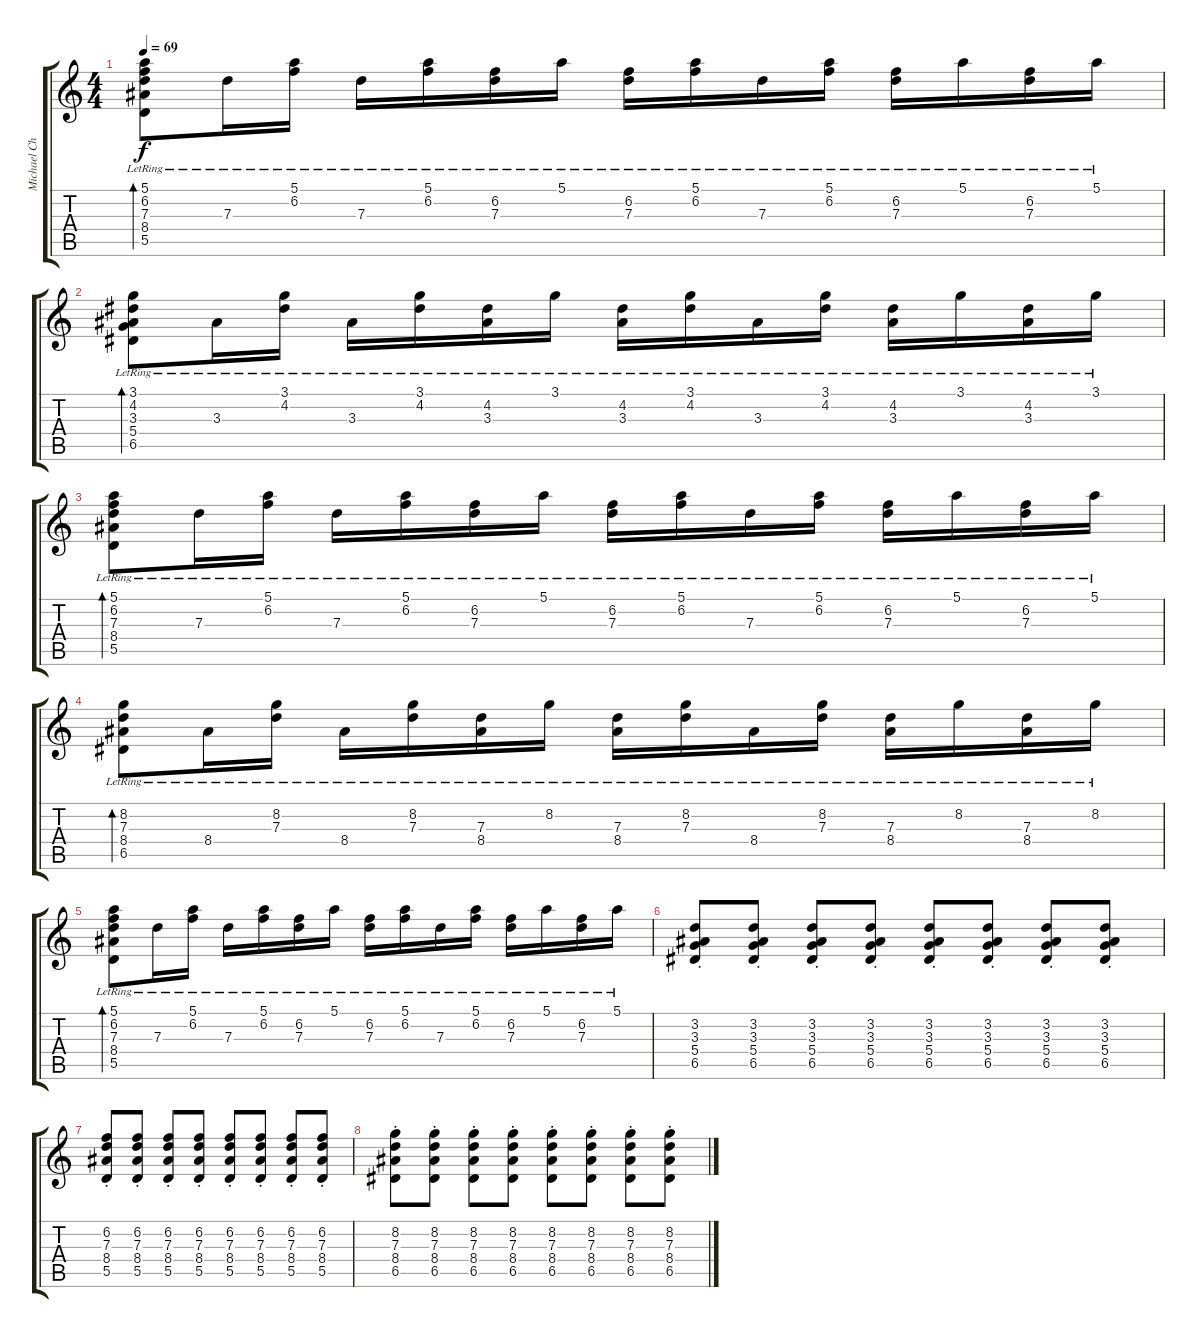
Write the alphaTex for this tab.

\track ("Michael Chaves" "Michael Ch") {instrument electricguitarclean}
\staff {score tabs}
\tuning (E4 B3 G3 D3 A2 E2) {hide}
\ts (4 4)
\tempo 69
\clef g2
\ks c
(5.1{lr} 6.2{lr} 7.3{lr} 8.4{lr} 5.5{lr}).8{bd 120 dy f} 7.3{lr}.16 (5.1{lr} 6.2{lr}).16 7.3{lr}.16 (5.1{lr} 6.2{lr}).16 (6.2{lr} 7.3{lr}).16 5.1{lr}.16 (6.2{lr} 7.3{lr}).16 (5.1{lr} 6.2{lr}).16 7.3{lr}.16 (5.1{lr} 6.2{lr}).16 (6.2{lr} 7.3{lr}).16 5.1{lr}.16 (6.2{lr} 7.3{lr}).16 5.1{lr}.16 |
(3.1{lr} 4.2{lr} 3.3{lr} 5.4{lr} 6.5{lr}).8{bd 120} 3.3{lr}.16 (3.1{lr} 4.2{lr}).16 3.3{lr}.16 (3.1{lr} 4.2{lr}).16 (4.2{lr} 3.3{lr}).16 3.1{lr}.16 (4.2{lr} 3.3{lr}).16 (3.1{lr} 4.2{lr}).16 3.3{lr}.16 (3.1{lr} 4.2{lr}).16 (4.2{lr} 3.3{lr}).16 3.1{lr}.16 (4.2{lr} 3.3{lr}).16 3.1{lr}.16 |
(5.1{lr} 6.2{lr} 7.3{lr} 8.4{lr} 5.5{lr}).8{bd 120} 7.3{lr}.16 (5.1{lr} 6.2{lr}).16 7.3{lr}.16 (5.1{lr} 6.2{lr}).16 (6.2{lr} 7.3{lr}).16 5.1{lr}.16 (6.2{lr} 7.3{lr}).16 (5.1{lr} 6.2{lr}).16 7.3{lr}.16 (5.1{lr} 6.2{lr}).16 (6.2{lr} 7.3{lr}).16 5.1{lr}.16 (6.2{lr} 7.3{lr}).16 5.1{lr}.16 |
(8.2{lr} 7.3{lr} 8.4{lr} 6.5{lr}).8{bd 120} 8.4{lr}.16 (8.2{lr} 7.3{lr}).16 8.4{lr}.16 (8.2{lr} 7.3{lr}).16 (7.3{lr} 8.4{lr}).16 8.2{lr}.16 (7.3{lr} 8.4{lr}).16 (8.2{lr} 7.3{lr}).16 8.4{lr}.16 (8.2{lr} 7.3{lr}).16 (7.3{lr} 8.4{lr}).16 8.2{lr}.16 (7.3{lr} 8.4{lr}).16 8.2{lr}.16 |
(5.1{lr} 6.2{lr} 7.3{lr} 8.4{lr} 5.5{lr}).8{bd 120 volume 6} 7.3{lr}.16 (5.1{lr} 6.2{lr}).16 7.3{lr}.16 (5.1{lr} 6.2{lr}).16 (6.2{lr} 7.3{lr}).16 5.1{lr}.16 (6.2{lr} 7.3{lr}).16{volume 4} (5.1{lr} 6.2{lr}).16 7.3{lr}.16 (5.1{lr} 6.2{lr}).16 (6.2{lr} 7.3{lr}).16 5.1{lr}.16 (6.2{lr} 7.3{lr}).16 5.1{lr}.16 |
(3.2{st} 3.3{st} 5.4{st} 6.5{st}).8{volume 13} (3.2{st} 3.3{st} 5.4{st} 6.5{st}).8 (3.2{st} 3.3{st} 5.4{st} 6.5{st}).8 (3.2{st} 3.3{st} 5.4{st} 6.5{st}).8 (3.2{st} 3.3{st} 5.4{st} 6.5{st}).8 (3.2{st} 3.3{st} 5.4{st} 6.5{st}).8 (3.2{st} 3.3{st} 5.4{st} 6.5{st}).8 (3.2{st} 3.3{st} 5.4{st} 6.5{st}).8 |
(6.2{st} 7.3{st} 8.4{st} 5.5{st}).8 (6.2{st} 7.3{st} 8.4{st} 5.5{st}).8 (6.2{st} 7.3{st} 8.4{st} 5.5{st}).8 (6.2{st} 7.3{st} 8.4{st} 5.5{st}).8 (6.2{st} 7.3{st} 8.4{st} 5.5{st}).8 (6.2{st} 7.3{st} 8.4{st} 5.5{st}).8 (6.2{st} 7.3{st} 8.4{st} 5.5{st}).8 (6.2{st} 7.3{st} 8.4{st} 5.5{st}).8 |
(8.2{st} 7.3{st} 8.4{st} 6.5{st}).8 (8.2{st} 7.3{st} 8.4{st} 6.5{st}).8 (8.2{st} 7.3{st} 8.4{st} 6.5{st}).8 (8.2{st} 7.3{st} 8.4{st} 6.5{st}).8 (8.2{st} 7.3{st} 8.4{st} 6.5{st}).8 (8.2{st} 7.3{st} 8.4{st} 6.5{st}).8 (8.2{st} 7.3{st} 8.4{st} 6.5{st}).8 (8.2{st} 7.3{st} 8.4{st} 6.5{st}).8
